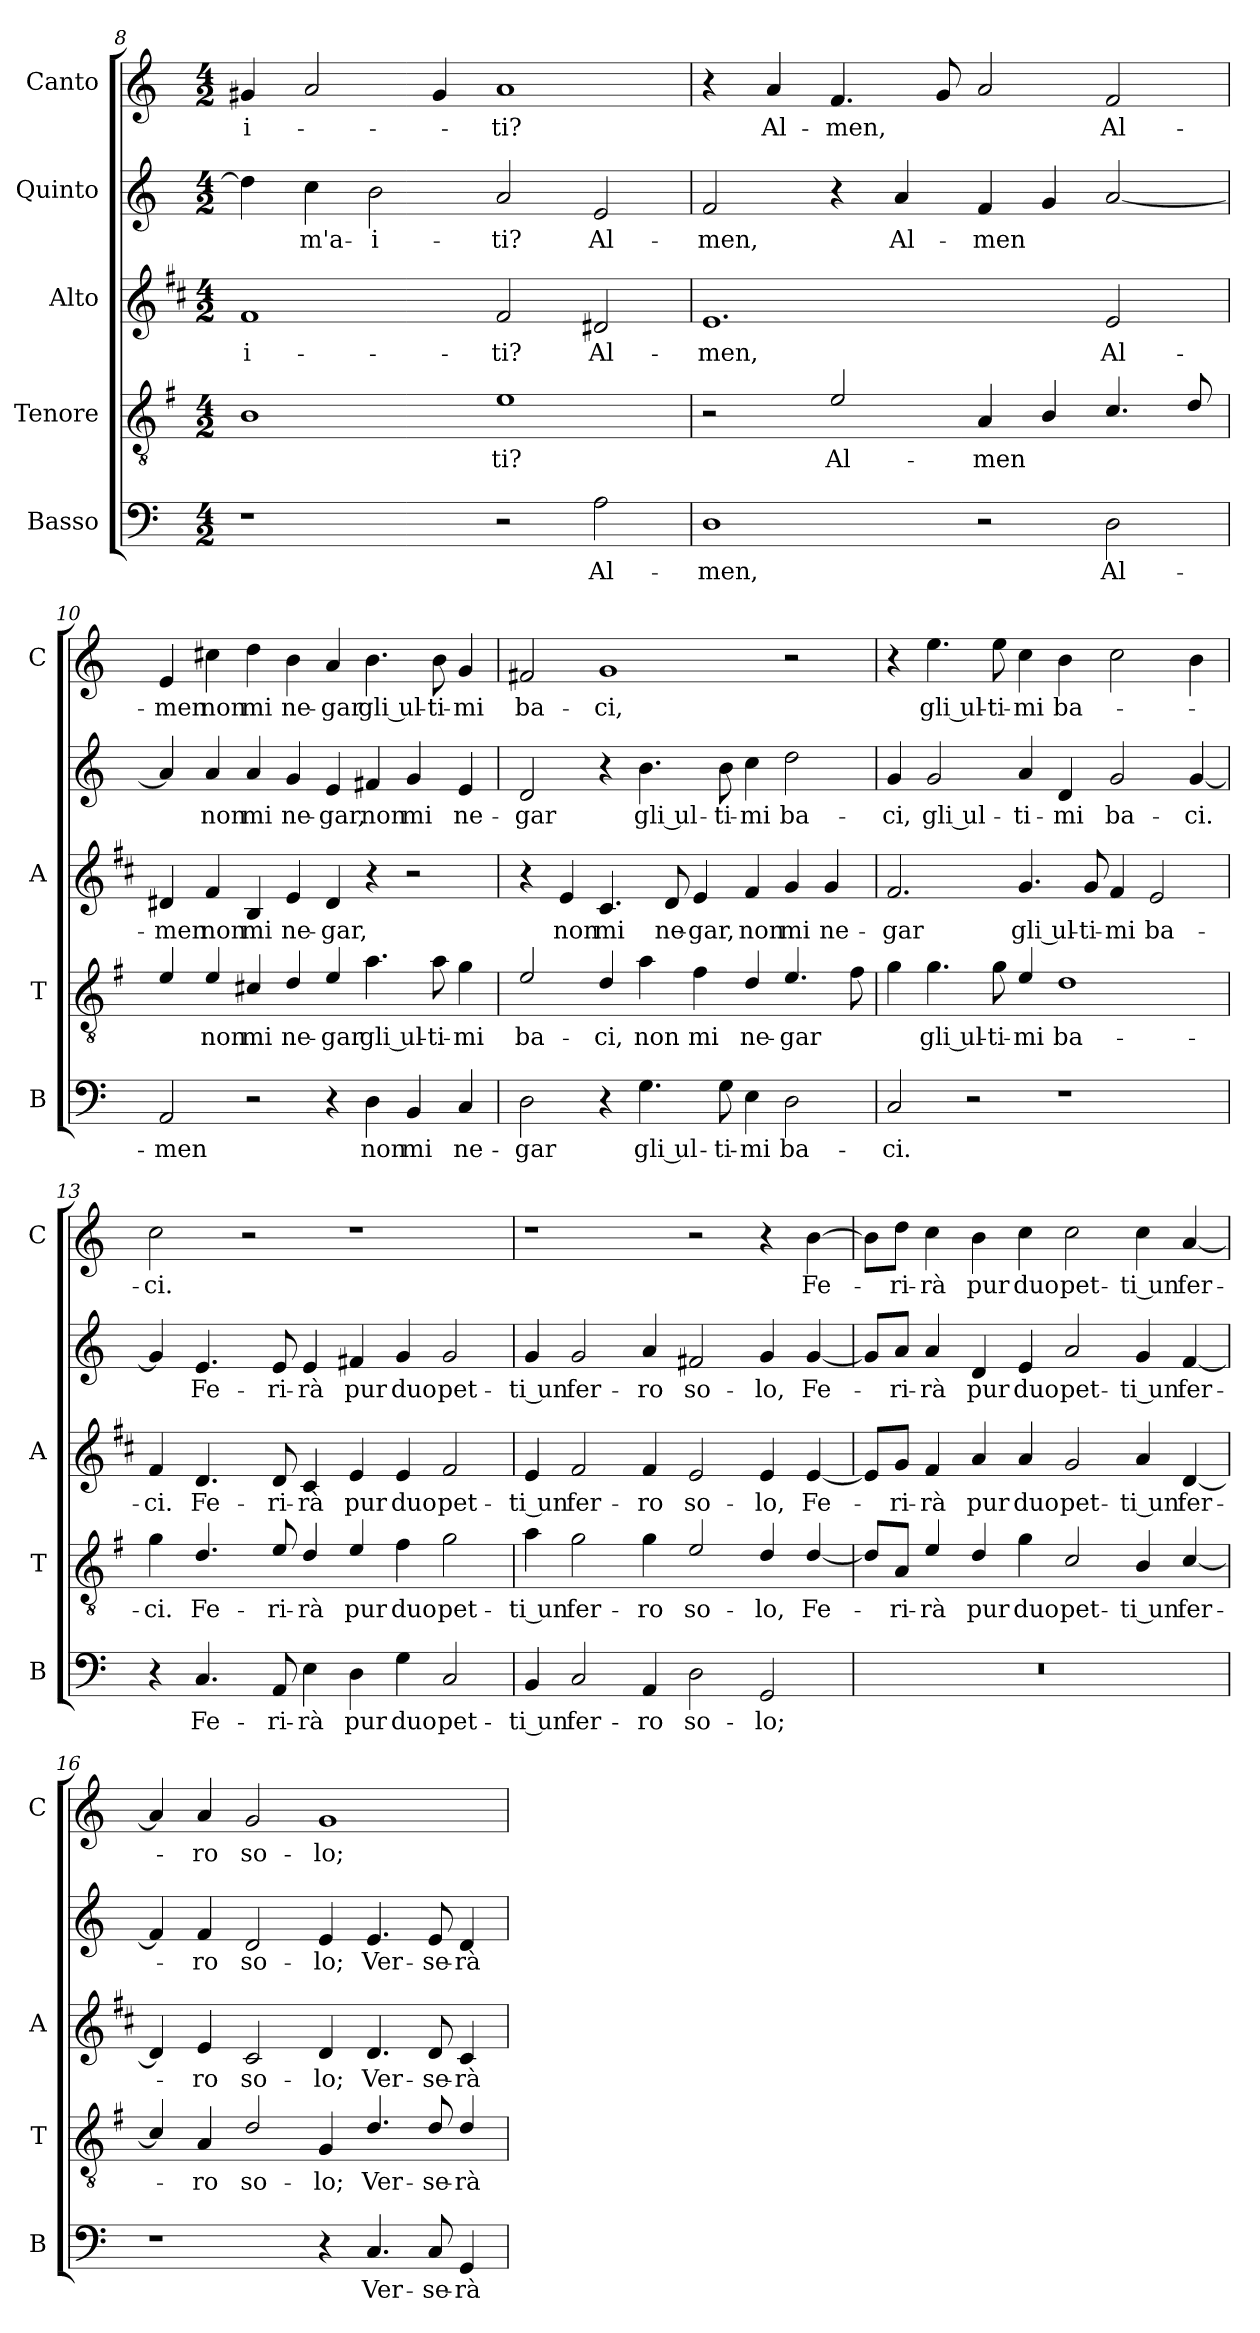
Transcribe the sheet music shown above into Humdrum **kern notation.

**kern	**text	**kern	**text	**kern	**text	**kern	**text	**kern	**text
*part5	*part5	*part4	*part4	*part3	*part3	*part2	*part2	*part1	*part1
*staff5	*staff5	*staff4	*staff4	*staff3	*staff3	*staff2	*staff2	*staff1	*staff1
*I"Basso	*	*I"Tenore	*	*I"Alto	*	*I"Quinto	*	*I"Canto	*
*I'B	*	*I'T	*	*I'A	*	*	*	*I'C	*
*clefF4	*	*clefGv2	*	*clefG2	*	*clefG2	*	*clefG2	*
*	*	*ITrd4c7	*	*ITrd1c2	*	*	*	*	*
*k[]	*	*k[]	*	*k[]	*	*k[]	*	*k[]	*
*C:	*	*C:	*	*C:	*	*C:	*	*C:	*
*M4/2	*	*M4/2	*	*M4/2	*	*M4/2	*	*M4/2	*
=8	=8	=8	=8	=8	=8	=8	=8	=8	=8
!	!	!	!	!	!LO:LY:b	!	!	!	!LO:LY:b
1r	.	1E	.	1e	-i-	4dd\]	.	4g#X/	-i-
!	!	!	!	!	!	!	!LO:LY:b	!	!
.	.	.	.	.	.	4cc\	m'a-	2a/	.
!	!	!	!	!	!	!	!LO:LY:b	!	!
.	.	.	.	.	.	2b\	-i-	.	.
.	.	.	.	.	.	.	.	4g#/	.
!	!	!	!LO:LY:b	!	!LO:LY:b	!	!LO:LY:b	!	!LO:LY:b
2r	.	1A	-ti?	2e/	-ti?	2a/	-ti?	1a	-ti?
!	!LO:LY:b	!	!	!	!LO:LY:b	!	!LO:LY:b	!	!
2A\	Al-	.	.	2c#X/	Al-	2e/	Al-	.	.
=9	=9	=9	=9	=9	=9	=9	=9	=9	=9
!	!LO:LY:b	!	!	!	!LO:LY:b	!	!LO:LY:b	!	!
1D	-men,	2r	.	1.d	-men,	2f/	-men,	4r	.
!	!	!	!	!	!	!	!	!	!LO:LY:b
.	.	.	.	.	.	.	.	4a/	Al-
!	!	!	!LO:LY:b	!	!	!	!	!	!LO:LY:b
.	.	2A/	Al-	.	.	4r	.	4.f/	-men,
!	!	!	!	!	!	!	!LO:LY:b	!	!
.	.	.	.	.	.	4a/	Al-	.	.
.	.	.	.	.	.	.	.	8g/	.
!	!	!	!LO:LY:b	!	!	!	!LO:LY:b	!	!
2r	.	4D/	-men	.	.	4f/	-men	2a/	.
.	.	4E/	.	.	.	4g/	.	.	.
!	!LO:LY:b	!	!	!	!LO:LY:b	!	!	!	!LO:LY:b
2D\	Al-	4.F/	.	2d/	Al-	[2a/	.	2f/	Al-
.	.	8G/	.	.	.	.	.	.	.
!!LO:LB:g=z
=10	=10	=10	=10	=10	=10	=10	=10	=10	=10
!	!LO:LY:b	!	!	!	!LO:LY:b	!	!	!	!LO:LY:b
2AA/	-men	4A/	.	4c#X/	-men	4a/]	.	4e/	-men
!	!	!	!LO:LY:b	!	!LO:LY:b	!	!LO:LY:b	!	!LO:LY:b
.	.	4A/	non	4e/	non	4a/	non	4cc#X\	non
!	!	!	!LO:LY:b	!	!LO:LY:b	!	!LO:LY:b	!	!LO:LY:b
2r	.	4F#X/	mi	4A/	mi	4a/	mi	4dd\	mi
!	!	!	!LO:LY:b	!	!LO:LY:b	!	!LO:LY:b	!	!LO:LY:b
.	.	4G/	ne-	4d/	ne-	4g/	ne-	4b\	ne-
!	!	!	!LO:LY:b	!	!LO:LY:b	!	!LO:LY:b	!	!LO:LY:b
4r	.	4A/	-gar	4c#/	-gar,	4e/	-gar,	4a/	-gar
!	!LO:LY:b	!	!LO:LY:b	!	!	!	!LO:LY:b	!	!LO:LY:b
4D\	non	4.d\	gli ul-	4r	.	4f#X/	non	4.b\	gli ul-
!	!LO:LY:b	!	!	!	!	!	!LO:LY:b	!	!
4BB/	mi	.	.	2r	.	4g/	mi	.	.
!	!	!	!LO:LY:b	!	!	!	!	!	!LO:LY:b
.	.	8d\	-ti-	.	.	.	.	8b\	-ti-
!	!LO:LY:b	!	!LO:LY:b	!	!	!	!LO:LY:b	!	!LO:LY:b
4C/	ne-	4c\	-mi	.	.	4e/	ne-	4g/	-mi
=11	=11	=11	=11	=11	=11	=11	=11	=11	=11
!	!LO:LY:b	!	!LO:LY:b	!	!	!	!LO:LY:b	!	!LO:LY:b
2D\	-gar	2A/	ba-	4r	.	2d/	-gar	2f#X/	ba-
!	!	!	!	!	!LO:LY:b	!	!	!	!
.	.	.	.	4d/	non	.	.	.	.
!	!	!	!LO:LY:b	!	!LO:LY:b	!	!	!	!LO:LY:b
4r	.	4G/	-ci,	4.B/	mi	4r	.	1g	-ci,
!	!LO:LY:b	!	!LO:LY:b	!	!	!	!LO:LY:b	!	!
4.G\	gli ul-	4d\	non	.	.	4.b\	gli ul-	.	.
!	!	!	!	!	!LO:LY:b	!	!	!	!
.	.	.	.	8c/	ne-	.	.	.	.
!	!	!	!LO:LY:b	!	!LO:LY:b	!	!	!	!
.	.	4B\	mi	4d/	-gar,	.	.	.	.
!	!LO:LY:b	!	!	!	!	!	!LO:LY:b	!	!
8G\	-ti-	.	.	.	.	8b\	-ti-	.	.
!	!LO:LY:b	!	!LO:LY:b	!	!LO:LY:b	!	!LO:LY:b	!	!
4E\	-mi	4G/	ne-	4e/	non	4cc\	-mi	.	.
!	!LO:LY:b	!	!LO:LY:b	!	!LO:LY:b	!	!LO:LY:b	!	!
2D\	ba-	4.A/	-gar	4f/	mi	2dd\	ba-	2r	.
!	!	!	!	!	!LO:LY:b	!	!	!	!
.	.	.	.	4f/	ne-	.	.	.	.
.	.	8B\	.	.	.	.	.	.	.
=12	=12	=12	=12	=12	=12	=12	=12	=12	=12
!	!LO:LY:b	!	!	!	!LO:LY:b	!	!LO:LY:b	!	!
2C/	-ci.	4c\	.	2.e/	-gar	4g/	-ci,	4r	.
!	!	!	!LO:LY:b	!	!	!	!LO:LY:b	!	!LO:LY:b
.	.	4.c\	gli ul-	.	.	2g/	gli ul-	4.ee\	gli ul-
2r	.	.	.	.	.	.	.	.	.
!	!	!	!LO:LY:b	!	!	!	!	!	!LO:LY:b
.	.	8c\	-ti-	.	.	.	.	8ee\	-ti-
!	!	!	!LO:LY:b	!	!LO:LY:b	!	!LO:LY:b	!	!LO:LY:b
.	.	4A/	-mi	4.f/	gli ul-	4a/	-ti-	4cc\	-mi
!	!	!	!LO:LY:b	!	!	!	!LO:LY:b	!	!LO:LY:b
1r	.	1G	ba-	.	.	4d/	-mi	4b\	ba-
!	!	!	!	!	!LO:LY:b	!	!	!	!
.	.	.	.	8f/	-ti-	.	.	.	.
!	!	!	!	!	!LO:LY:b	!	!LO:LY:b	!	!
.	.	.	.	4e/	-mi	2g/	ba-	2cc\	.
!	!	!	!	!	!LO:LY:b	!	!	!	!
.	.	.	.	2d/	ba-	.	.	.	.
!	!	!	!	!	!	!	!LO:LY:b	!	!
.	.	.	.	.	.	[4g/	-ci.	4b\	.
!!LO:LB:g=z
=13	=13	=13	=13	=13	=13	=13	=13	=13	=13
!	!	!	!LO:LY:b	!	!LO:LY:b	!	!	!	!LO:LY:b
4r	.	4c\	-ci.	4e/	-ci.	4g/]	.	2cc\	-ci.
!	!LO:LY:b	!	!LO:LY:b	!	!LO:LY:b	!	!LO:LY:b	!	!
4.C/	Fe-	4.G/	Fe-	4.c/	Fe-	4.e/	Fe-	.	.
.	.	.	.	.	.	.	.	2r	.
!	!LO:LY:b	!	!LO:LY:b	!	!LO:LY:b	!	!LO:LY:b	!	!
8AA/	-ri-	8A/	-ri-	8c/	-ri-	8e/	-ri-	.	.
!	!LO:LY:b	!	!LO:LY:b	!	!LO:LY:b	!	!LO:LY:b	!	!
4E\	-rà	4G/	-rà	4B/	-rà	4e/	-rà	.	.
!	!LO:LY:b	!	!LO:LY:b	!	!LO:LY:b	!	!LO:LY:b	!	!
4D\	pur	4A/	pur	4d/	pur	4f#X/	pur	1r	.
!	!LO:LY:b	!	!LO:LY:b	!	!LO:LY:b	!	!LO:LY:b	!	!
4G\	duo	4B\	duo	4d/	duo	4g/	duo	.	.
!	!LO:LY:b	!	!LO:LY:b	!	!LO:LY:b	!	!LO:LY:b	!	!
2C/	pet-	2c\	pet-	2e/	pet-	2g/	pet-	.	.
=14	=14	=14	=14	=14	=14	=14	=14	=14	=14
!	!LO:LY:b	!	!LO:LY:b	!	!LO:LY:b	!	!LO:LY:b	!	!
4BB/	-ti un	4d\	-ti un	4d/	-ti un	4g/	-ti un	1r	.
!	!LO:LY:b	!	!LO:LY:b	!	!LO:LY:b	!	!LO:LY:b	!	!
2C/	fer-	2c\	fer-	2e/	fer-	2g/	fer-	.	.
!	!LO:LY:b	!	!LO:LY:b	!	!LO:LY:b	!	!LO:LY:b	!	!
4AA/	-ro	4c\	-ro	4e/	-ro	4a/	-ro	.	.
!	!LO:LY:b	!	!LO:LY:b	!	!LO:LY:b	!	!LO:LY:b	!	!
2D\	so-	2A/	so-	2d/	so-	2f#X/	so-	2r	.
!	!LO:LY:b	!	!LO:LY:b	!	!LO:LY:b	!	!LO:LY:b	!	!
2GG/	-lo;	4G/	-lo,	4d/	-lo,	4g/	-lo,	4r	.
!	!	!	!LO:LY:b	!	!LO:LY:b	!	!LO:LY:b	!	!LO:LY:b
.	.	[4G/	Fe-	[4d/	Fe-	[4g/	Fe-	[4b\	Fe-
=15	=15	=15	=15	=15	=15	=15	=15	=15	=15
0r	.	8G/L]	.	8d/L]	.	8g/L]	.	8b\L]	.
!	!	!	!LO:LY:b	!	!LO:LY:b	!	!LO:LY:b	!	!LO:LY:b
.	.	8D/J	-ri-	8f/J	-ri-	8a/J	-ri-	8dd\J	-ri-
!	!	!	!LO:LY:b	!	!LO:LY:b	!	!LO:LY:b	!	!LO:LY:b
.	.	4A/	-rà	4e/	-rà	4a/	-rà	4cc\	-rà
!	!	!	!LO:LY:b	!	!LO:LY:b	!	!LO:LY:b	!	!LO:LY:b
.	.	4G/	pur	4g/	pur	4d/	pur	4b\	pur
!	!	!	!LO:LY:b	!	!LO:LY:b	!	!LO:LY:b	!	!LO:LY:b
.	.	4c\	duo	4g/	duo	4e/	duo	4cc\	duo
!	!	!	!LO:LY:b	!	!LO:LY:b	!	!LO:LY:b	!	!LO:LY:b
.	.	2F/	pet-	2f/	pet-	2a/	pet-	2cc\	pet-
!	!	!	!LO:LY:b	!	!LO:LY:b	!	!LO:LY:b	!	!LO:LY:b
.	.	4E/	-ti un	4g/	-ti un	4g/	-ti un	4cc\	-ti un
!	!	!	!LO:LY:b	!	!LO:LY:b	!	!LO:LY:b	!	!LO:LY:b
.	.	[4F/	fer-	[4c/	fer-	[4f/	fer-	[4a/	fer-
!!LO:PB:g=z
=16	=16	=16	=16	=16	=16	=16	=16	=16	=16
1r	.	4F/]	.	4c/]	.	4f/]	.	4a/]	.
!	!	!	!LO:LY:b	!	!LO:LY:b	!	!LO:LY:b	!	!LO:LY:b
.	.	4D/	-ro	4d/	-ro	4f/	-ro	4a/	-ro
!	!	!	!LO:LY:b	!	!LO:LY:b	!	!LO:LY:b	!	!LO:LY:b
.	.	2G/	so-	2B/	so-	2d/	so-	2g/	so-
!	!	!	!LO:LY:b	!	!LO:LY:b	!	!LO:LY:b	!	!LO:LY:b
4r	.	4C/	-lo;	4c/	-lo;	4e/	-lo;	1g	-lo;
!	!LO:LY:b	!	!LO:LY:b	!	!LO:LY:b	!	!LO:LY:b	!	!
4.C/	Ver-	4.G/	Ver-	4.c/	Ver-	4.e/	Ver-	.	.
!	!LO:LY:b	!	!LO:LY:b	!	!LO:LY:b	!	!LO:LY:b	!	!
8C/	-se-	8G/	-se-	8c/	-se-	8e/	-se-	.	.
!	!LO:LY:b	!	!LO:LY:b	!	!LO:LY:b	!	!LO:LY:b	!	!
4GG/	-rà	4G/	-rà	4B/	-rà	4d/	-rà	.	.
=	=	=	=	=	=	=	=	=	=
*-	*-	*-	*-	*-	*-	*-	*-	*-	*-
